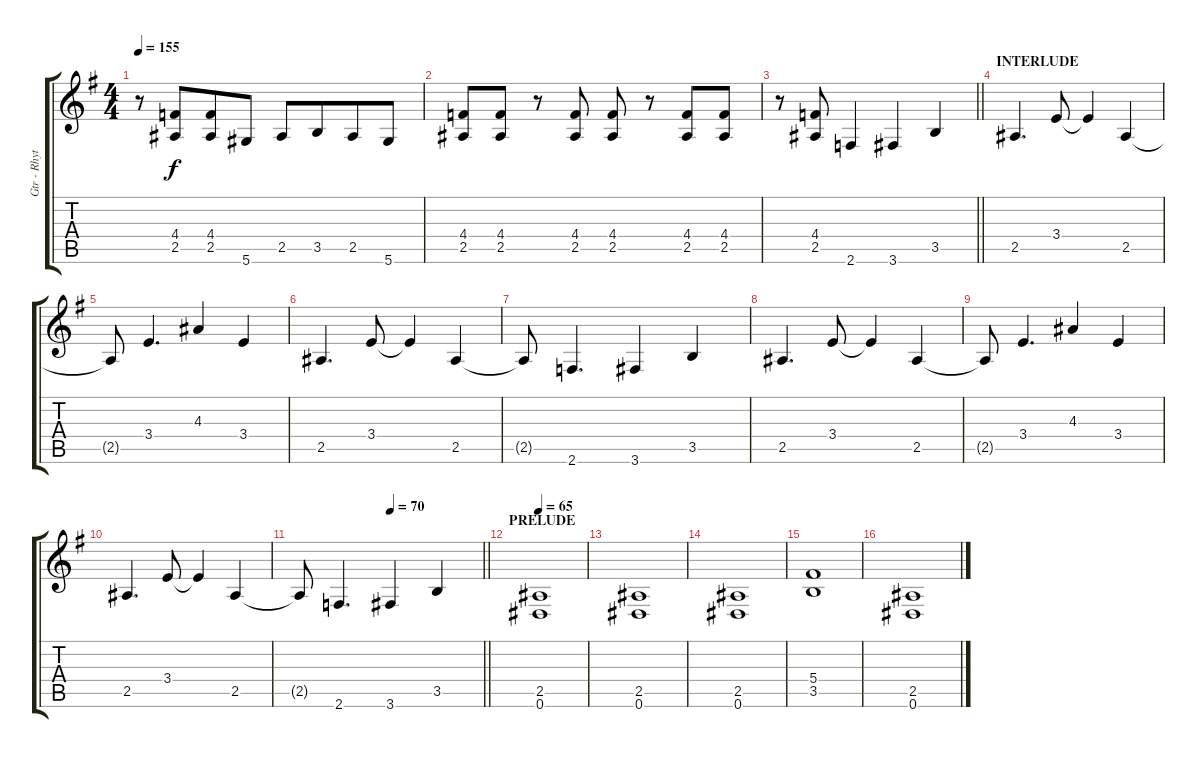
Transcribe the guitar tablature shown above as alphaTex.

\track ("Gtr - Rhythm 2" "Gtr - Rhyt") {instrument overdrivenguitar}
\staff {score tabs}
\tuning (Eb4 Bb3 Gb3 Db3 Ab2 Eb2) {hide}
\ts (4 4)
\tempo 155
\clef g2
\ks eminor
r.8{dy f} (4.4 2.5).8{beam merge} (4.4 2.5).8 5.6.8 2.5.8 3.5.8{beam merge} 2.5.8 5.6.8 |
(4.4 2.5).8 (4.4 2.5).8 r.8 (4.4 2.5).8 (4.4 2.5).8 r.8 (4.4 2.5).8 (4.4 2.5).8 |
\barLineRight lightlight
r.8 (4.4 2.5).8 2.6.4 3.6.4 3.5.4 |
\section ("" "INTERLUDE")
2.5.4{d} 3.4.8 3.4{t}.4 2.5.4 |
2.5{t}.8 3.4.4{d} 4.3.4 3.4.4 |
2.5.4{d} 3.4.8 3.4{t}.4 2.5.4 |
2.5{t}.8 2.6.4{d} 3.6.4 3.5.4 |
2.5.4{d} 3.4.8 3.4{t}.4 2.5.4 |
2.5{t}.8 3.4.4{d} 4.3.4 3.4.4 |
2.5.4{d} 3.4.8 3.4{t}.4 2.5.4 |
\tempo (70 0.5)
\barLineRight lightlight
2.5{t}.8 2.6.4{d} 3.6.4 3.5.4 |
\section ("" "PRELUDE")
\tempo 65
(2.5 0.6).1 |
(2.5 0.6).1 |
(2.5 0.6).1 |
(5.4 3.5).1 |
(2.5 0.6).1
